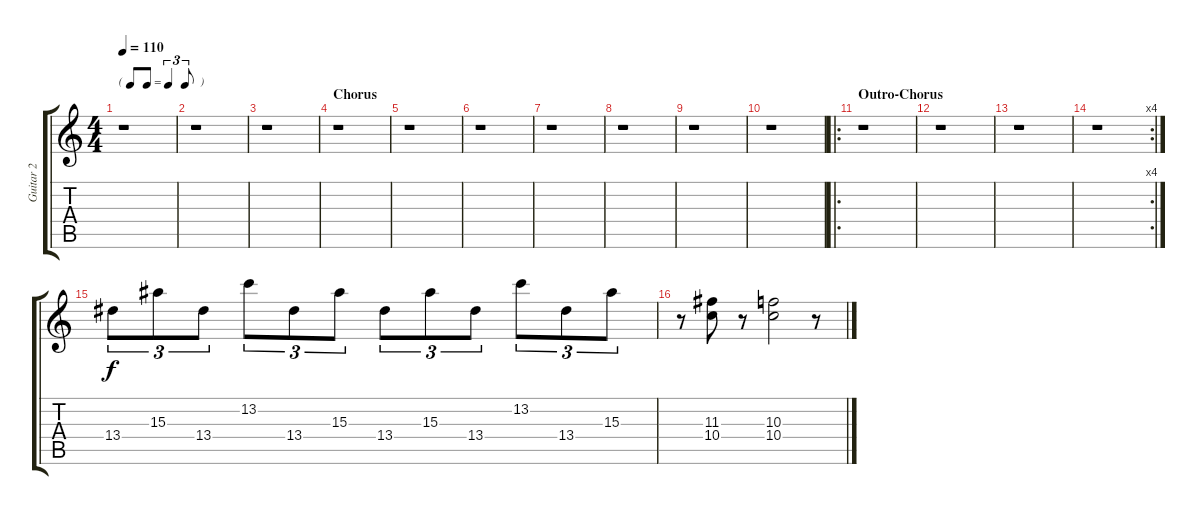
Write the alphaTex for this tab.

\track ("Guitar 2" "Guitar 2") {instrument distortionguitar}
\staff {score tabs}
\tuning (E4 B3 G3 D3 A2 E2) {hide}
\ts (4 4)
\tf triplet8th
\tempo 110
\clef g2
\ks c
r.1{dy f} |
r.1 |
r.1 |
\section ("" "Chorus")
r.1 |
r.1 |
r.1 |
r.1 |
r.1 |
r.1 |
r.1 |
\ro
\section ("" "Outro-Chorus")
r.1 |
r.1 |
r.1 |
\rc 4
r.1 |
13.4.8{tu (3 2)} 15.3.8{tu (3 2)} 13.4.8{tu (3 2)} 13.2.8{tu (3 2)} 13.4.8{tu (3 2)} 15.3.8{tu (3 2)} 13.4.8{tu (3 2)} 15.3.8{tu (3 2)} 13.4.8{tu (3 2)} 13.2.8{tu (3 2)} 13.4.8{tu (3 2)} 15.3.8{tu (3 2)} |
r.8 (11.3 10.4).8 r.8 (10.3 10.4).2 r.8
